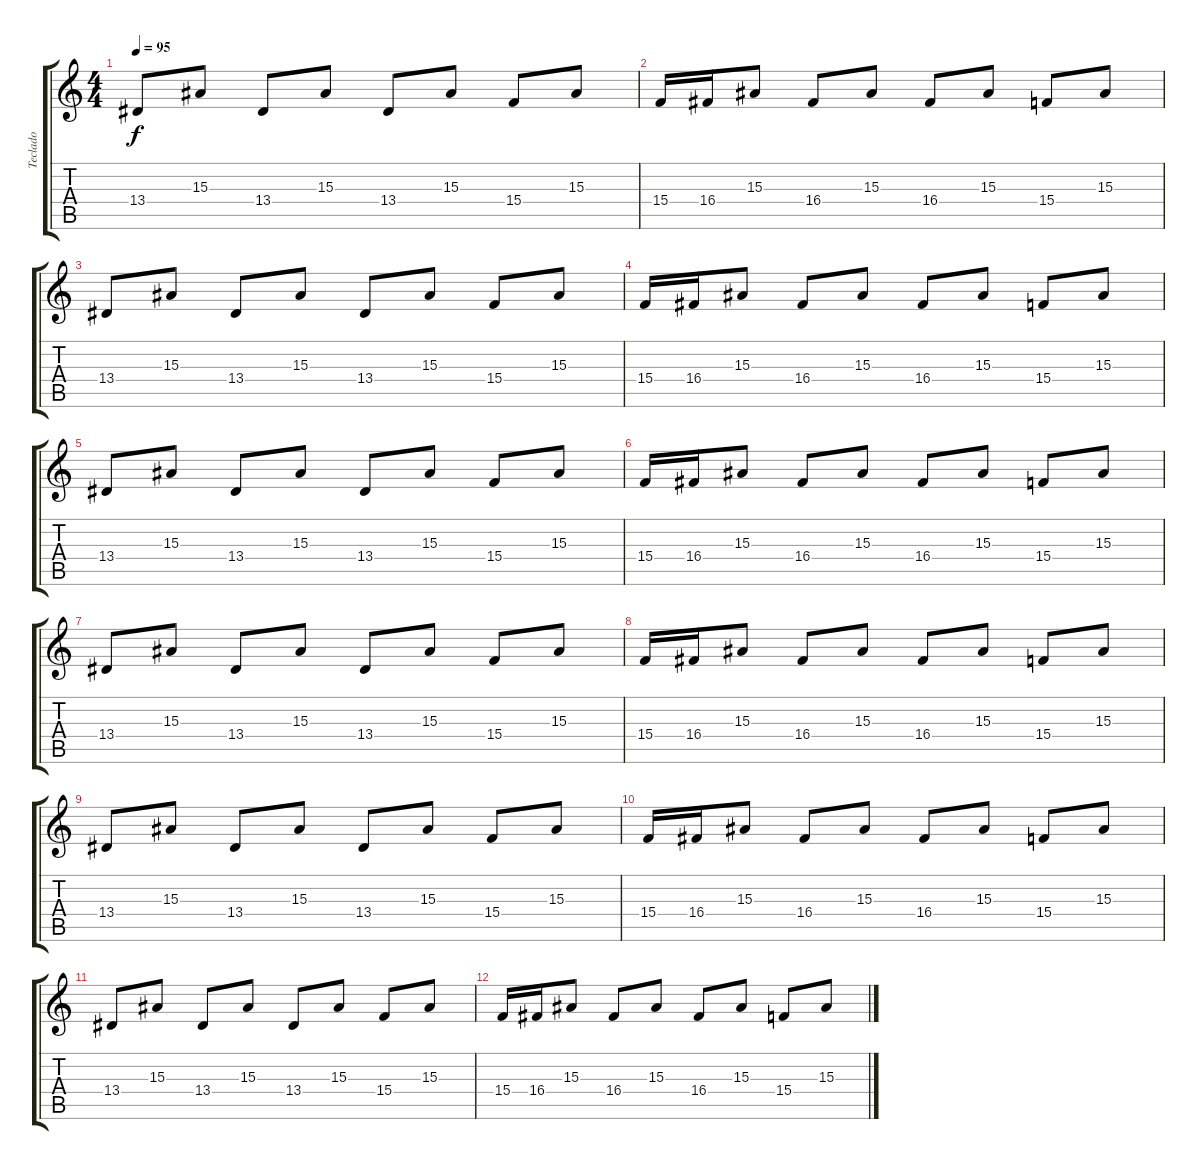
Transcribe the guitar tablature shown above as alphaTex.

\track ("Teclado" "Teclado") {instrument dulcimer}
\staff {score tabs}
\tuning (E4 B3 G3 D3 A2 E2) {hide}
\ts (4 4)
\tempo 95
\clef g2
\ks c
13.4.8{dy f} 15.3.8 13.4.8 15.3.8 13.4.8 15.3.8 15.4.8 15.3.8 |
15.4.16 16.4.16 15.3.8 16.4.8 15.3.8 16.4.8 15.3.8 15.4.8 15.3.8 |
13.4.8 15.3.8 13.4.8 15.3.8 13.4.8 15.3.8 15.4.8 15.3.8 |
15.4.16 16.4.16 15.3.8 16.4.8 15.3.8 16.4.8 15.3.8 15.4.8 15.3.8 |
13.4.8 15.3.8 13.4.8 15.3.8 13.4.8 15.3.8 15.4.8 15.3.8 |
15.4.16 16.4.16 15.3.8 16.4.8 15.3.8 16.4.8 15.3.8 15.4.8 15.3.8 |
13.4.8 15.3.8 13.4.8 15.3.8 13.4.8 15.3.8 15.4.8 15.3.8 |
15.4.16 16.4.16 15.3.8 16.4.8 15.3.8 16.4.8 15.3.8 15.4.8 15.3.8 |
13.4.8 15.3.8 13.4.8 15.3.8 13.4.8 15.3.8 15.4.8 15.3.8 |
15.4.16 16.4.16 15.3.8 16.4.8 15.3.8 16.4.8 15.3.8 15.4.8 15.3.8 |
13.4.8 15.3.8 13.4.8 15.3.8 13.4.8 15.3.8 15.4.8 15.3.8 |
15.4.16 16.4.16 15.3.8 16.4.8 15.3.8 16.4.8 15.3.8 15.4.8 15.3.8
